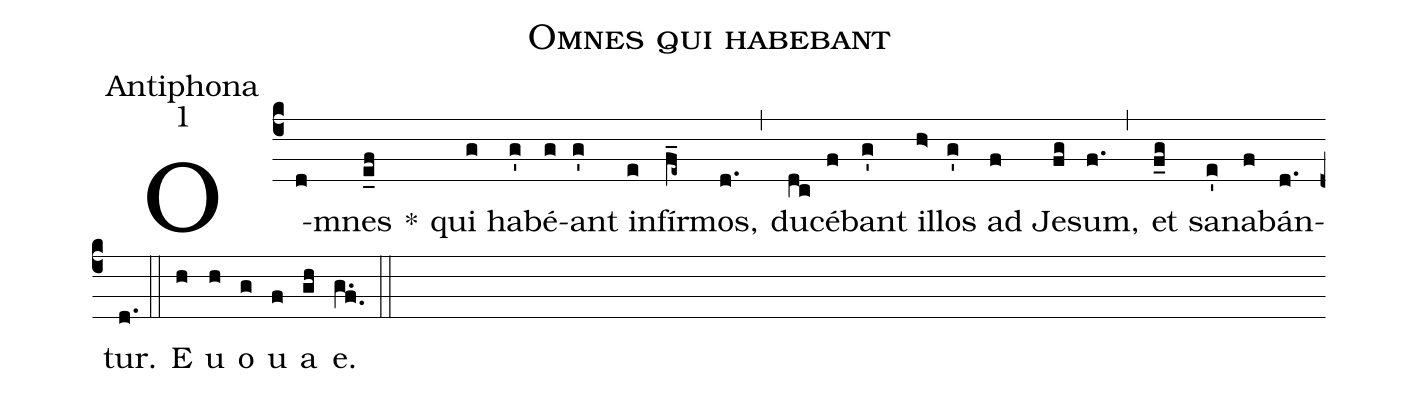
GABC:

name:Omnes qui habebant;
office-part:Antiphona;
mode:1;
%%
(c4) O(d)mnes(e_f) *() qui(g) ha(g')bé(g)ant(g') in(e)fír(f_e~)mos,(d.) (,) du(dc)cé(f)bant(g') il(h>)los(g') ad(f) Je(fg)sum,(f.) (,) et(f_g) sa(e')na(f)bán(d.)tur.(d.) (::) E(h) u(h) o(g) u(f) a(gh) e.(g.f.) (::)
